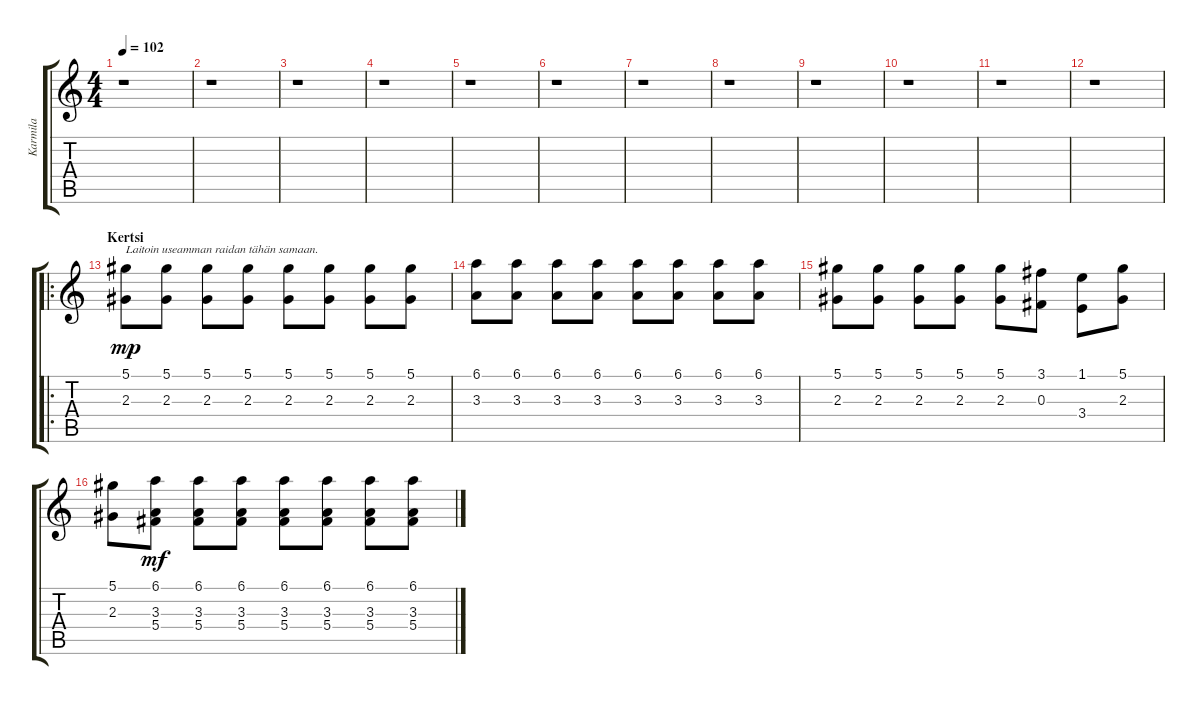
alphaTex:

\track ("Karmila" "Karmila") {instrument distortionguitar}
\staff {score tabs}
\tuning (Eb4 Bb3 Gb3 Db3 Ab2 Db2) {hide}
\ts (4 4)
\tempo 102
\clef g2
\ks c
r.1{dy f} |
r.1 |
r.1 |
r.1 |
r.1 |
r.1 |
r.1 |
r.1 |
r.1 |
r.1 |
r.1 |
r.1 |
\ro
\section ("" "Kertsi")
(5.1 2.3).8{txt "Laitoin useamman raidan tähän samaan." dy mp} (5.1 2.3).8 (5.1 2.3).8 (5.1 2.3).8 (5.1 2.3).8 (5.1 2.3).8 (5.1 2.3).8 (5.1 2.3).8 |
(6.1 3.3).8 (6.1 3.3).8 (6.1 3.3).8 (6.1 3.3).8 (6.1 3.3).8 (6.1 3.3).8 (6.1 3.3).8 (6.1 3.3).8 |
(5.1 2.3).8 (5.1 2.3).8 (5.1 2.3).8 (5.1 2.3).8 (5.1 2.3).8 (3.1 0.3).8 (1.1 3.4).8 (5.1 2.3).8 |
(5.1 2.3).8 (6.1 3.3 5.4).8{dy mf} (6.1 3.3 5.4).8 (6.1 3.3 5.4).8 (6.1 3.3 5.4).8 (6.1 3.3 5.4).8 (6.1 3.3 5.4).8 (6.1 3.3 5.4).8
